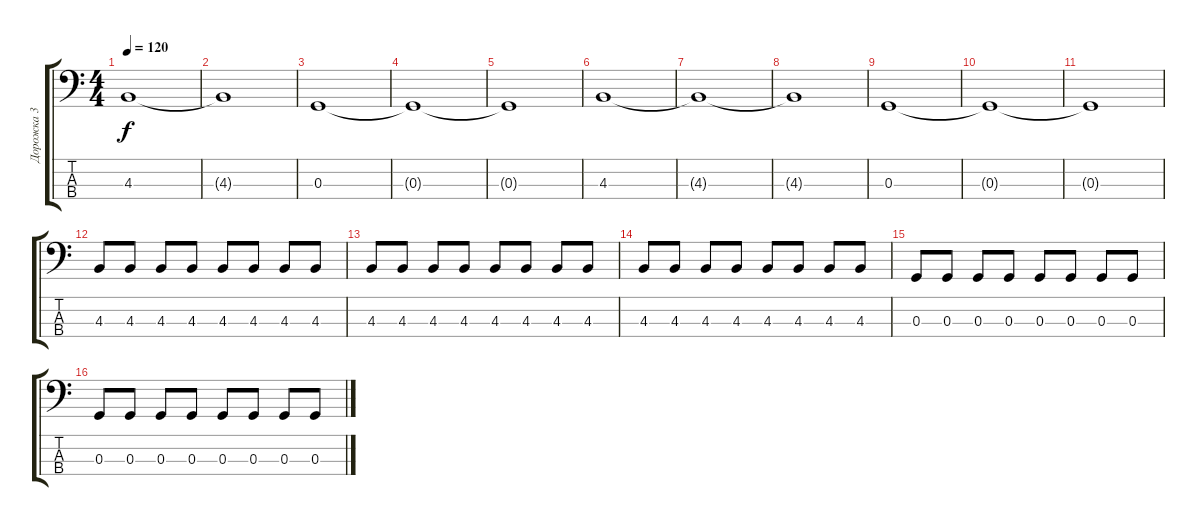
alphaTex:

\track ("Дорожка 3" "Дорожка 3") {instrument electricbasspick}
\staff {score tabs}
\tuning (F2 C2 G1 C1) {hide}
\ts (4 4)
\tempo 120
\clef f4
\ks c
4.3{t}.1{dy f} |
4.3{t}.1 |
0.3.1 |
0.3{t}.1 |
0.3{t}.1 |
4.3.1 |
4.3{t}.1 |
4.3{t}.1 |
0.3.1 |
0.3{t}.1 |
0.3{t}.1 |
4.3.8 4.3.8 4.3.8 4.3.8 4.3.8 4.3.8 4.3.8 4.3.8 |
4.3.8 4.3.8 4.3.8 4.3.8 4.3.8 4.3.8 4.3.8 4.3.8 |
4.3.8 4.3.8 4.3.8 4.3.8 4.3.8 4.3.8 4.3.8 4.3.8 |
0.3.8 0.3.8 0.3.8 0.3.8 0.3.8 0.3.8 0.3.8 0.3.8 |
0.3.8 0.3.8 0.3.8 0.3.8 0.3.8 0.3.8 0.3.8 0.3.8
